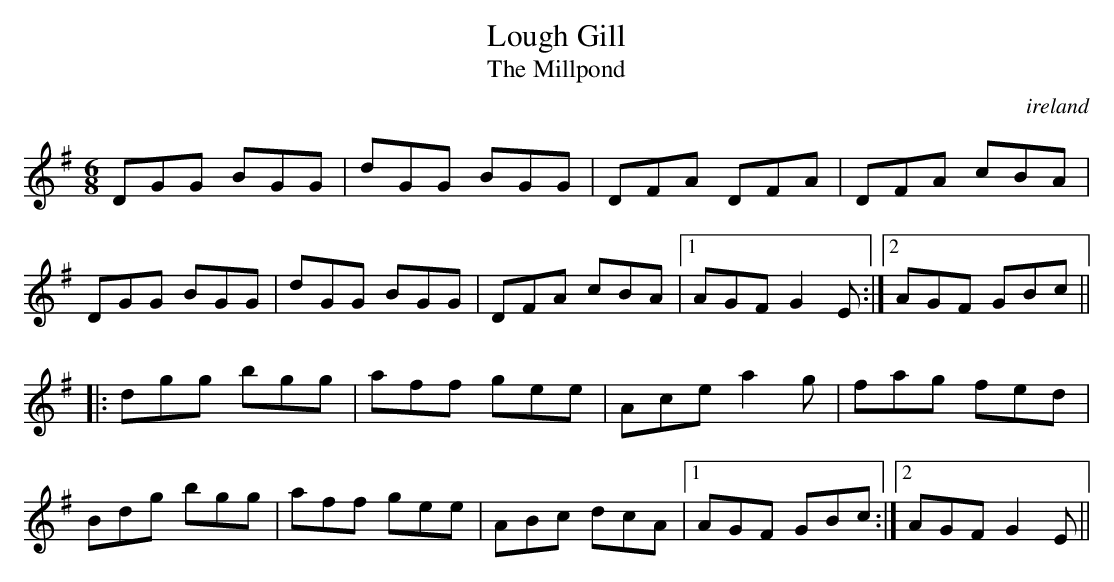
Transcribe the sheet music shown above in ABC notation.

X:1
T:Lough Gill
T:Millpond, The
O:ireland
M:6/8
L:1/8
K:G
DGG BGG|dGG BGG|DFA DFA|DFA cBA|
DGG BGG|dGG BGG|DFA cBA|1 AGF G2E:|2 AGF GBc||
|:dgg bgg|aff gee|Ace a2g|fag fed|
Bdg bgg|aff gee|ABc dcA|1 AGF GBc:|2 AGF G2E||
